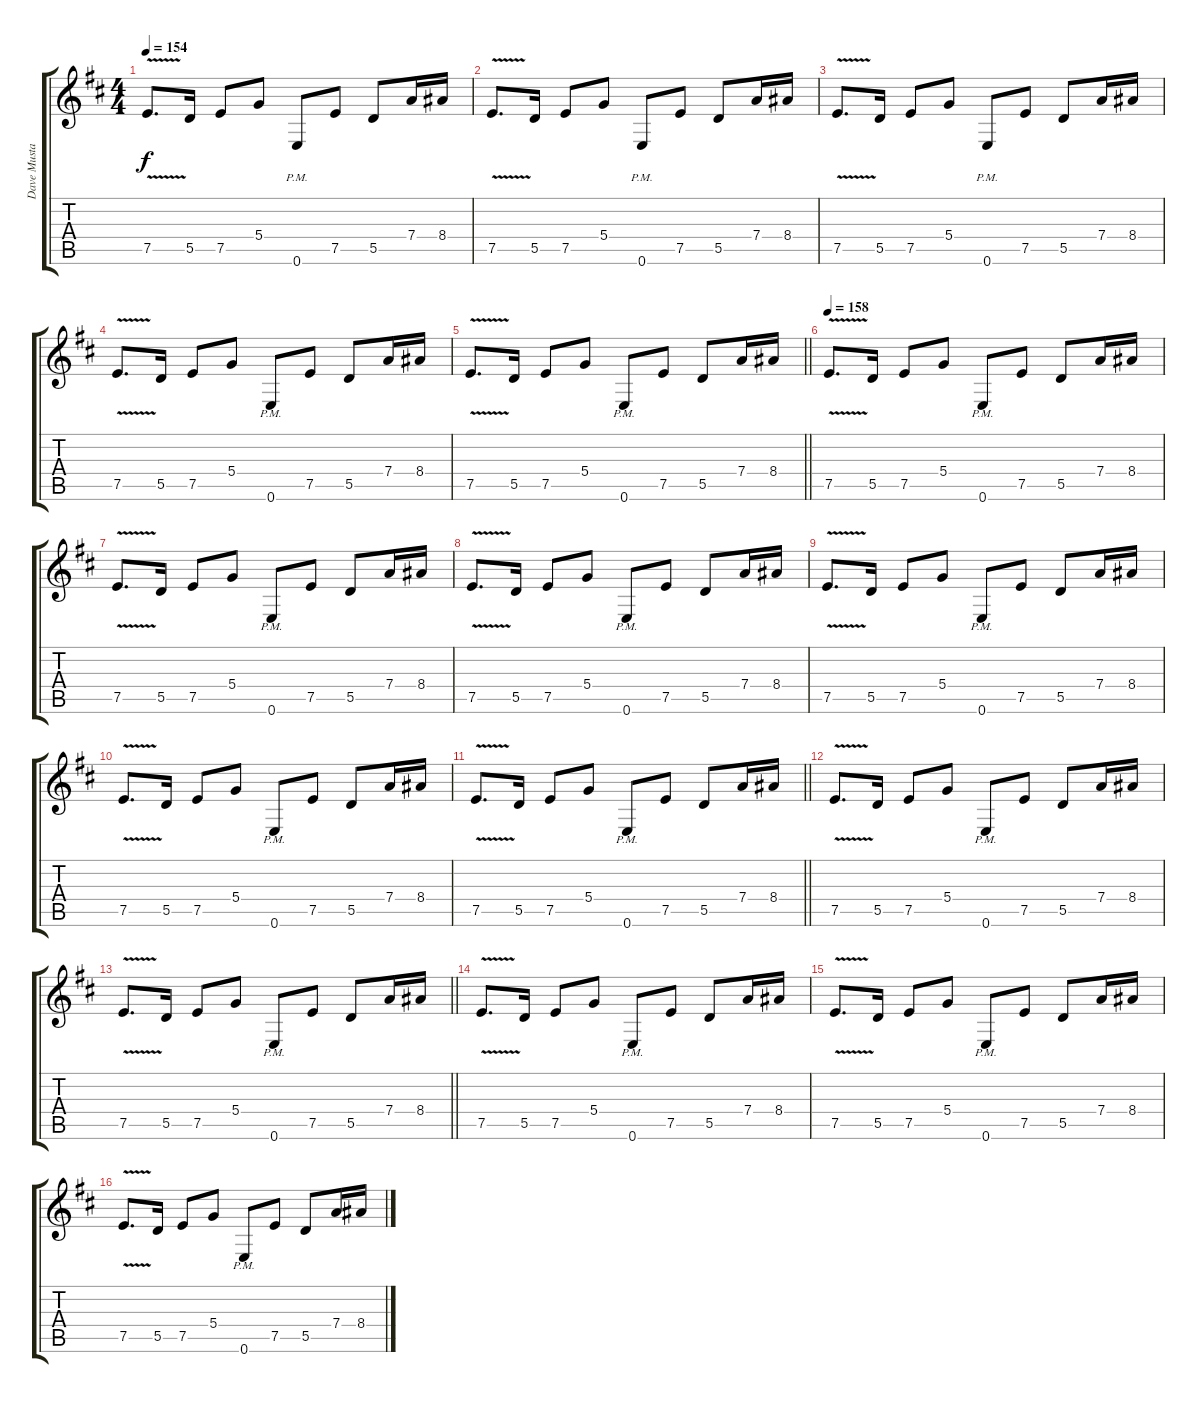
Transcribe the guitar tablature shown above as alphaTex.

\track ("Dave Mustaine" "Dave Musta") {instrument distortionguitar}
\staff {score tabs}
\tuning (E4 B3 G3 D3 A2 E2) {hide}
\ts (4 4)
\tempo 154
\clef g2
\ks d
7.5{v}.8{d dy f} 5.5.16 7.5.8 5.4.8 0.6{pm}.8 7.5.8 5.5.8 7.4.16 8.4.16 |
7.5{v}.8{d} 5.5.16 7.5.8 5.4.8 0.6{pm}.8 7.5.8 5.5.8 7.4.16 8.4.16 |
7.5{v}.8{d} 5.5.16 7.5.8 5.4.8 0.6{pm}.8 7.5.8 5.5.8 7.4.16 8.4.16 |
7.5{v}.8{d} 5.5.16 7.5.8 5.4.8 0.6{pm}.8 7.5.8 5.5.8 7.4.16 8.4.16 |
\barLineRight lightlight
7.5{v}.8{d} 5.5.16 7.5.8 5.4.8 0.6{pm}.8 7.5.8 5.5.8 7.4.16 8.4.16 |
\tempo 158
7.5{v}.8{d} 5.5.16 7.5.8 5.4.8 0.6{pm}.8 7.5.8 5.5.8 7.4.16 8.4.16 |
7.5{v}.8{d} 5.5.16 7.5.8 5.4.8 0.6{pm}.8 7.5.8 5.5.8 7.4.16 8.4.16 |
7.5{v}.8{d} 5.5.16 7.5.8 5.4.8 0.6{pm}.8 7.5.8 5.5.8 7.4.16 8.4.16 |
7.5{v}.8{d} 5.5.16 7.5.8 5.4.8 0.6{pm}.8 7.5.8 5.5.8 7.4.16 8.4.16 |
7.5{v}.8{d} 5.5.16 7.5.8 5.4.8 0.6{pm}.8 7.5.8 5.5.8 7.4.16 8.4.16 |
\barLineRight lightlight
7.5{v}.8{d} 5.5.16 7.5.8 5.4.8 0.6{pm}.8 7.5.8 5.5.8 7.4.16 8.4.16 |
7.5{v}.8{d} 5.5.16 7.5.8 5.4.8 0.6{pm}.8 7.5.8 5.5.8 7.4.16 8.4.16 |
\barLineRight lightlight
7.5{v}.8{d} 5.5.16 7.5.8 5.4.8 0.6{pm}.8 7.5.8 5.5.8 7.4.16 8.4.16 |
7.5{v}.8{d} 5.5.16 7.5.8 5.4.8 0.6{pm}.8 7.5.8 5.5.8 7.4.16 8.4.16 |
7.5{v}.8{d} 5.5.16 7.5.8 5.4.8 0.6{pm}.8 7.5.8 5.5.8 7.4.16 8.4.16 |
7.5{v}.8{d} 5.5.16 7.5.8 5.4.8 0.6{pm}.8 7.5.8 5.5.8 7.4.16 8.4.16
